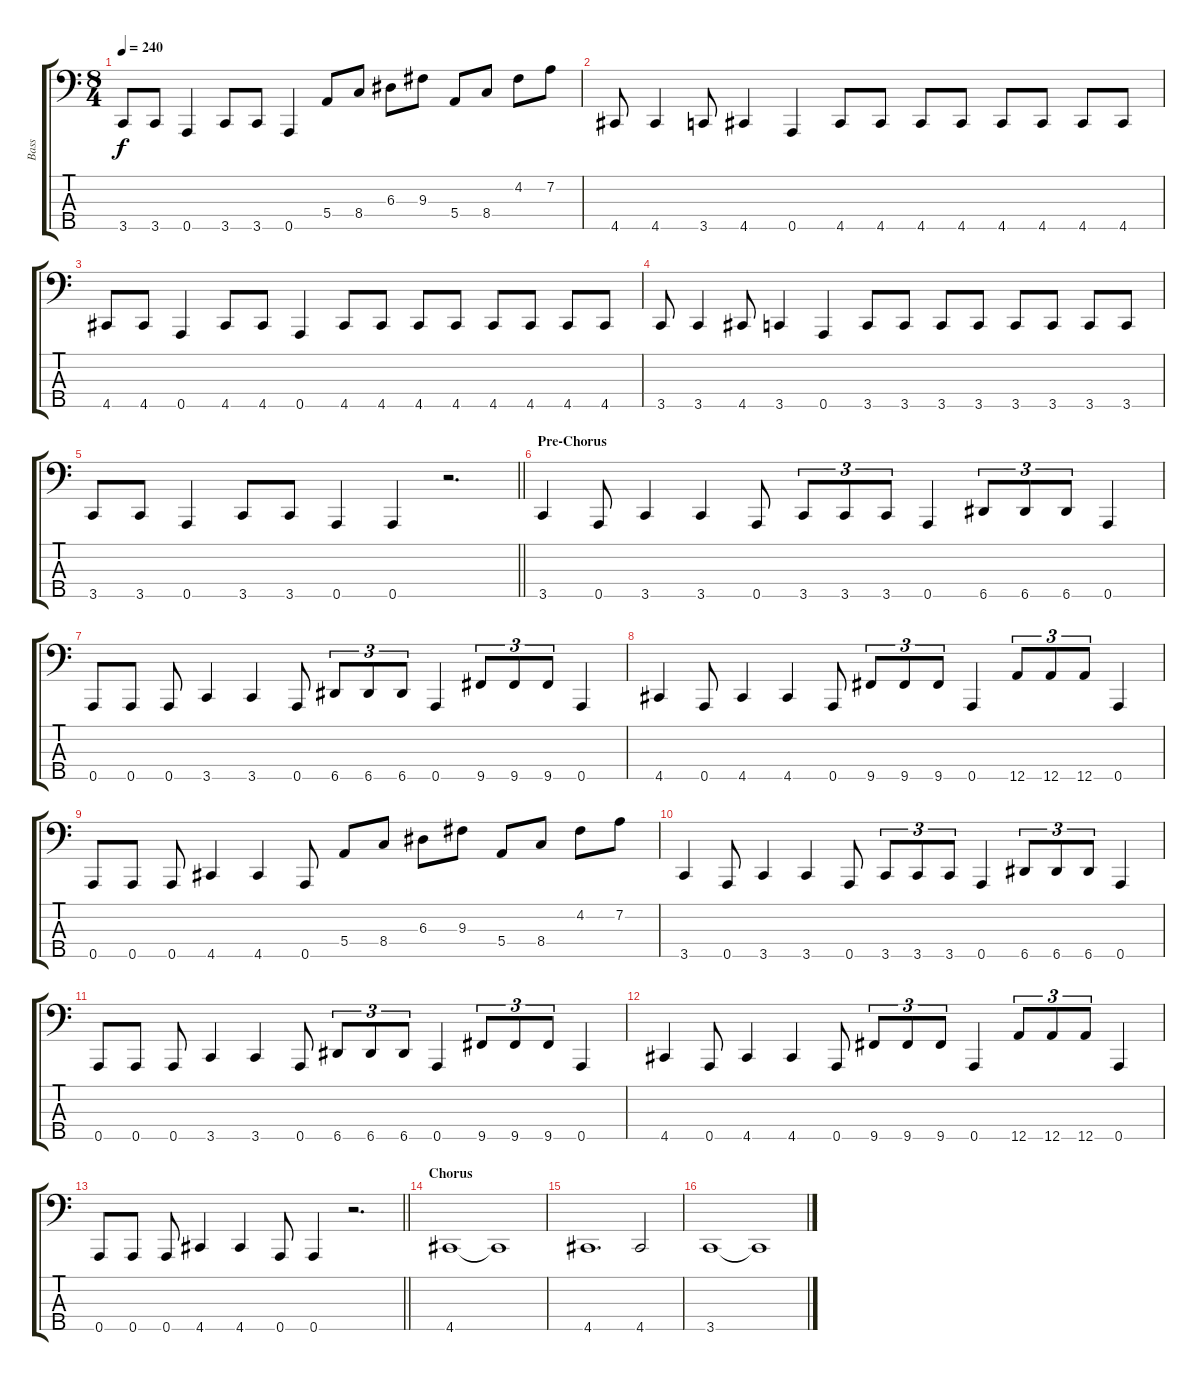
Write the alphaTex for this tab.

\track ("Bass" "Bass") {instrument electricbasspick}
\staff {score tabs}
\tuning (G2 D2 A1 E1 A0) {hide}
\ts (8 4)
\tempo 240
\clef f4
\ks c
3.5.8{dy f} 3.5.8 0.5.4 3.5.8 3.5.8 0.5.4 5.4.8 8.4.8 6.3.8 9.3.8 5.4.8 8.4.8 4.2.8 7.2.8 |
4.5.8 4.5.4 3.5.8 4.5.4 0.5.4 4.5.8 4.5.8 4.5.8 4.5.8 4.5.8 4.5.8 4.5.8 4.5.8 |
4.5.8 4.5.8 0.5.4 4.5.8 4.5.8 0.5.4 4.5.8 4.5.8 4.5.8 4.5.8 4.5.8 4.5.8 4.5.8 4.5.8 |
3.5.8 3.5.4 4.5.8 3.5.4 0.5.4 3.5.8 3.5.8 3.5.8 3.5.8 3.5.8 3.5.8 3.5.8 3.5.8 |
\barLineRight lightlight
3.5.8 3.5.8 0.5.4 3.5.8 3.5.8 0.5.4 0.5.4 r.2{d} |
\section ("" "Pre-Chorus")
3.5.4 0.5.8 3.5.4 3.5.4 0.5.8 3.5.8{tu (3 2)} 3.5.8{tu (3 2)} 3.5.8{tu (3 2)} 0.5.4 6.5.8{tu (3 2)} 6.5.8{tu (3 2)} 6.5.8{tu (3 2)} 0.5.4 |
0.5.8 0.5.8 0.5.8 3.5.4 3.5.4 0.5.8 6.5.8{tu (3 2)} 6.5.8{tu (3 2)} 6.5.8{tu (3 2)} 0.5.4 9.5.8{tu (3 2)} 9.5.8{tu (3 2)} 9.5.8{tu (3 2)} 0.5.4 |
4.5.4 0.5.8 4.5.4 4.5.4 0.5.8 9.5.8{tu (3 2)} 9.5.8{tu (3 2)} 9.5.8{tu (3 2)} 0.5.4 12.5.8{tu (3 2)} 12.5.8{tu (3 2)} 12.5.8{tu (3 2)} 0.5.4 |
0.5.8 0.5.8 0.5.8 4.5.4 4.5.4 0.5.8 5.4.8 8.4.8 6.3.8 9.3.8 5.4.8 8.4.8 4.2.8 7.2.8 |
3.5.4 0.5.8 3.5.4 3.5.4 0.5.8 3.5.8{tu (3 2)} 3.5.8{tu (3 2)} 3.5.8{tu (3 2)} 0.5.4 6.5.8{tu (3 2)} 6.5.8{tu (3 2)} 6.5.8{tu (3 2)} 0.5.4 |
0.5.8 0.5.8 0.5.8 3.5.4 3.5.4 0.5.8 6.5.8{tu (3 2)} 6.5.8{tu (3 2)} 6.5.8{tu (3 2)} 0.5.4 9.5.8{tu (3 2)} 9.5.8{tu (3 2)} 9.5.8{tu (3 2)} 0.5.4 |
4.5.4 0.5.8 4.5.4 4.5.4 0.5.8 9.5.8{tu (3 2)} 9.5.8{tu (3 2)} 9.5.8{tu (3 2)} 0.5.4 12.5.8{tu (3 2)} 12.5.8{tu (3 2)} 12.5.8{tu (3 2)} 0.5.4 |
\barLineRight lightlight
0.5.8 0.5.8 0.5.8 4.5.4 4.5.4 0.5.8 0.5.4 r.2{d} |
\section ("" "Chorus")
4.5.1 4.5{t}.1 |
4.5.1{d} 4.5.2 |
3.5.1 3.5{t}.1
